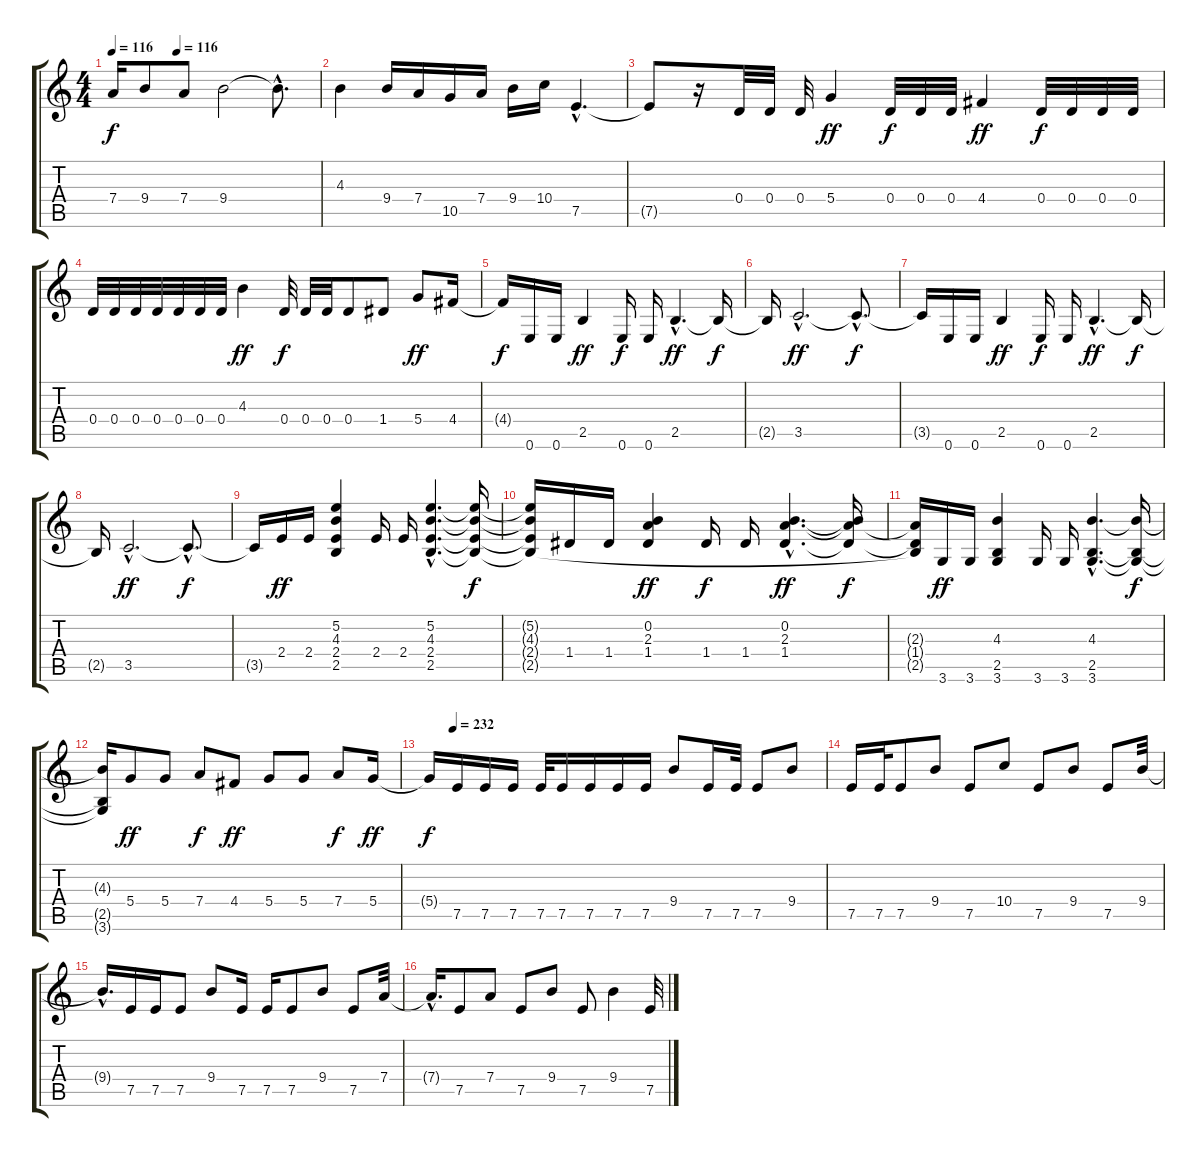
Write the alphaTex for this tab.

\track "" {instrument overdrivenguitar}
\staff {score tabs}
\tuning (E4 B3 G3 D3 A2 E2) {hide}
\ts (4 4)
\tempo 116
\tempo (116 0.3125)
\clef g2
\ks c
7.4{t}.16{dy f} 9.4.8 7.4.8 9.4.2 9.4{hac t}.8{d} |
4.3{t}.4 9.4.16 7.4.16 10.5.16 7.4.16 9.4.16 10.4.16 7.5{hac}.4{d} |
7.5{t}.8 r.16 0.4.32 0.4.32 0.4.32 5.4.4{dy ff} 0.4.32{dy f} 0.4.32 0.4.32 4.4.4{dy ff} 0.4.32{dy f} 0.4.32 0.4.32 0.4.32 |
0.4.32 0.4.32 0.4.32 0.4.32 0.4.32 0.4.32 0.4.32 4.3.4{dy ff} 0.4.32{dy f} 0.4.32 0.4.32 0.4.8 1.4.8 5.4.8{dy ff} 4.4.16 |
4.4{t}.16{dy f} 0.6.16 0.6.16 2.5.4{dy ff} 0.6.16{dy f} 0.6.16 2.5{hac}.4{d dy ff} 2.5{t}.16{dy f} |
2.5{t}.16 3.5{hac}.2{d dy ff} 3.5{hac t}.8{d dy f} |
3.5{t}.16 0.6.16 0.6.16 2.5.4{dy ff} 0.6.16{dy f} 0.6.16 2.5{hac}.4{d dy ff} 2.5{t}.16{dy f} |
2.5{t}.16 3.5{hac}.2{d dy ff} 3.5{hac t}.8{d dy f} |
3.5{t}.16 2.4.16{dy ff} 2.4.16 (5.2 4.3 2.4 2.5).4 2.4.16 2.4.16 (5.2{hac} 4.3{hac} 2.4{hac} 2.5{hac}).4{d} (5.2{t} 4.3{t} 2.4{t} 2.5{t}).16{dy f} |
(5.2{t} 4.3{t} 2.4{t} 2.5{t}).16 1.4.16 1.4.16 (0.2 2.3 1.4).4{dy ff} 1.4.16{dy f} 1.4.16 (0.2{hac} 2.3{hac} 1.4{hac}).4{d dy ff} (0.2{t} 2.3{t} 1.4{t}).16{dy f} |
(2.3{t} 1.4{t} 2.5{t}).16 3.6.16{dy ff} 3.6.16 (4.3 2.5 3.6).4 3.6.16 3.6.16 (4.3{hac} 2.5{hac} 3.6{hac}).4{d} (4.3{t} 2.5{t} 3.6{t}).16{dy f} |
(4.3{t} 2.5{t} 3.6{t}).16 5.4.8{dy ff} 5.4.8 7.4.8{dy f} 4.4.8{dy ff} 5.4.8 5.4.8 7.4.8{dy f} 5.4.16{dy ff} |
\tempo (232 0.0625)
5.4{t}.16{dy f} 7.5.16 7.5.16 7.5.16 7.5.32 7.5.16 7.5.16 7.5.16 7.5.16 9.4.8 7.5.16 7.5.32 7.5.8 9.4.8 |
7.5.16 7.5.32 7.5.8 9.4.8 7.5.8 10.4.8 7.5.8 9.4.8 7.5.8 9.4.32 |
9.4{hac t}.16{d} 7.5.16 7.5.16 7.5.8 9.4.8 7.5.16 7.5.16 7.5.8 9.4.8 7.5.8 7.4.32 |
7.4{hac t}.16{d} 7.5.8 7.4.8 7.5.8 9.4.8 7.5.8 9.4.4 7.5.32
